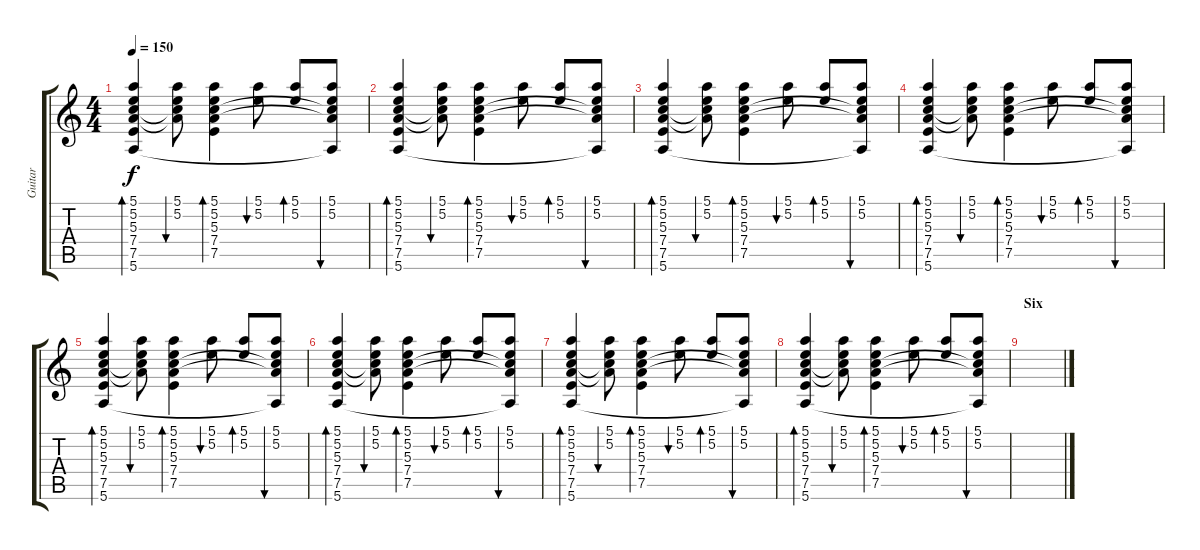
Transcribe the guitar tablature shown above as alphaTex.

\track ("Guitar" "Guitar") {instrument electricguitarjazz}
\staff {score tabs}
\tuning (E4 B3 G3 D3 A2 E2) {hide}
\ts (4 4)
\tempo 150
\clef g2
\ks c
(5.1 5.2 5.3 7.4 7.5 5.6).4{bd 60 dy f volume 11} (5.1 5.2 5.3{t} 7.4{t}).8{bu 60} (5.1 5.2 5.3 7.4 7.5).4{bd 60} (5.1 5.2).8{bu 60} (5.1 5.2).8{bd 60} (5.1 5.2 5.3{t} 7.4{t} 5.6{t}).8{bu 60} |
(5.1 5.2 5.3 7.4 7.5 5.6).4{bd 60} (5.1 5.2 5.3{t} 7.4{t}).8{bu 60} (5.1 5.2 5.3 7.4 7.5).4{bd 60} (5.1 5.2).8{bu 60} (5.1 5.2).8{bd 60} (5.1 5.2 5.3{t} 7.4{t} 5.6{t}).8{bu 60} |
(5.1 5.2 5.3 7.4 7.5 5.6).4{bd 60 volume 7} (5.1 5.2 5.3{t} 7.4{t}).8{bu 60} (5.1 5.2 5.3 7.4 7.5).4{bd 60} (5.1 5.2).8{bu 60} (5.1 5.2).8{bd 60} (5.1 5.2 5.3{t} 7.4{t} 5.6{t}).8{bu 60} |
(5.1 5.2 5.3 7.4 7.5 5.6).4{bd 60} (5.1 5.2 5.3{t} 7.4{t}).8{bu 60} (5.1 5.2 5.3 7.4 7.5).4{bd 60} (5.1 5.2).8{bu 60} (5.1 5.2).8{bd 60} (5.1 5.2 5.3{t} 7.4{t} 5.6{t}).8{bu 60} |
(5.1 5.2 5.3 7.4 7.5 5.6).4{bd 60 volume 3} (5.1 5.2 5.3{t} 7.4{t}).8{bu 60} (5.1 5.2 5.3 7.4 7.5).4{bd 60} (5.1 5.2).8{bu 60} (5.1 5.2).8{bd 60} (5.1 5.2 5.3{t} 7.4{t} 5.6{t}).8{bu 60} |
(5.1 5.2 5.3 7.4 7.5 5.6).4{bd 60} (5.1 5.2 5.3{t} 7.4{t}).8{bu 60} (5.1 5.2 5.3 7.4 7.5).4{bd 60} (5.1 5.2).8{bu 60} (5.1 5.2).8{bd 60} (5.1 5.2 5.3{t} 7.4{t} 5.6{t}).8{bu 60} |
(5.1 5.2 5.3 7.4 7.5 5.6).4{bd 60 volume 0} (5.1 5.2 5.3{t} 7.4{t}).8{bu 60} (5.1 5.2 5.3 7.4 7.5).4{bd 60} (5.1 5.2).8{bu 60} (5.1 5.2).8{bd 60} (5.1 5.2 5.3{t} 7.4{t} 5.6{t}).8{bu 60} |
(5.1 5.2 5.3 7.4 7.5 5.6).4{bd 60} (5.1 5.2 5.3{t} 7.4{t}).8{bu 60} (5.1 5.2 5.3 7.4 7.5).4{bd 60} (5.1 5.2).8{bu 60} (5.1 5.2).8{bd 60} (5.1 5.2 5.3{t} 7.4{t} 5.6{t}).8{bu 60} |
\section ("" "Six")
